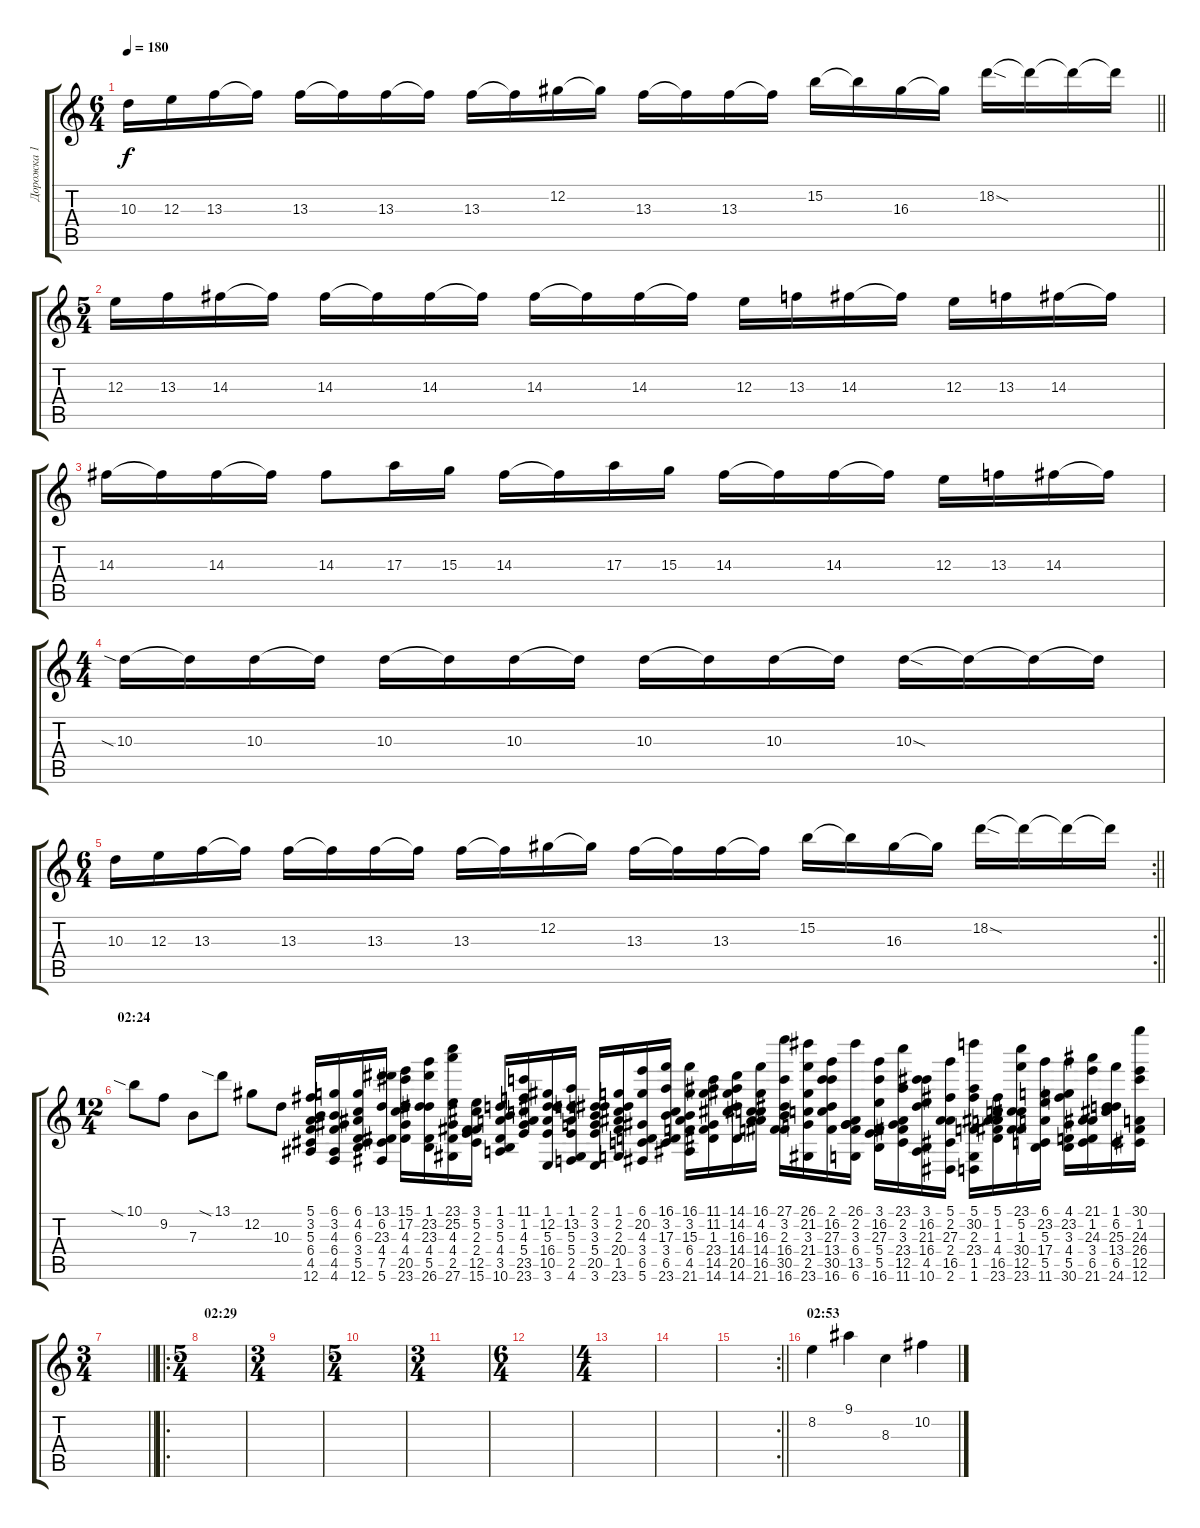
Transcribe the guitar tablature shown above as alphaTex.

\track ("Дорожка 1" "Дорожка 1") {instrument distortionguitar}
\staff {score tabs}
\tuning (Db4 Ab3 E3 B2 Gb2 Db2) {hide}
\ts (6 4)
\tempo 180
\clef g2
\barLineRight lightlight
\ks c
10.3.16{dy f} 12.3.16 13.3.16 13.3{t}.16 13.3.16 13.3{t}.16 13.3.16 13.3{t}.16 13.3.16 13.3{t}.16 12.2.16 12.2{t}.16 13.3.16 13.3{t}.16 13.3.16 13.3{t}.16 15.2.16 15.2{t}.16 16.3.16 16.3{t}.16 18.2{sod}.16 18.2{t}.16 18.2{t}.16 18.2{t}.16 |
\ts (5 4)
12.3.16{instrument distortionguitar} 13.3.16 14.3.16 14.3{t}.16 14.3.16 14.3{t}.16 14.3.16 14.3{t}.16 14.3.16 14.3{t}.16 14.3.16 14.3{t}.16 12.3.16 13.3.16 14.3.16 14.3{t}.16 12.3.16 13.3.16 14.3.16 14.3{t}.16 |
14.3.16 14.3{t}.16 14.3.16 14.3{t}.16 14.3.8 17.3.16 15.3.16 14.3.16 14.3{t}.16 17.3.16 15.3.16 14.3.16 14.3{t}.16 14.3.16 14.3{t}.16 12.3.16 13.3.16 14.3.16 14.3{t}.16 |
\ts (4 4)
10.3{sia}.16 10.3{t}.16 10.3.16 10.3{t}.16 10.3.16 10.3{t}.16 10.3.16 10.3{t}.16 10.3.16 10.3{t}.16 10.3.16 10.3{t}.16 10.3{sod}.16 10.3{t}.16 10.3{t}.16 10.3{t}.16 |
\rc 2
\ts (6 4)
\barLineRight lightlight
10.3.16 12.3.16 13.3.16 13.3{t}.16 13.3.16 13.3{t}.16 13.3.16 13.3{t}.16 13.3.16 13.3{t}.16 12.2.16 12.2{t}.16 13.3.16 13.3{t}.16 13.3.16 13.3{t}.16 15.2.16 15.2{t}.16 16.3.16 16.3{t}.16 18.2{sod}.16 18.2{t}.16 18.2{t}.16 18.2{t}.16 |
\ts (12 4)
\section ("" "02:24")
10.1{sia}.8 9.2.8 7.3.8 13.1{sia}.8 12.2.8 10.3.8 (5.1 3.2 5.3 6.4 4.5 12.6).16{instrument guitarfretnoise} (6.1 3.2 4.3 6.4 4.5 4.6).16 (6.1 4.2 6.3 3.4 5.5 12.6).16 (13.1 6.2 23.3 4.4 7.5 5.6).16 (15.1 17.2 4.3 4.4 20.5 23.6).16 (1.1 23.2 23.3 4.4 5.5 26.6).16 (23.1 25.2 4.3 4.4 2.5 27.6).16 (3.1 5.2 2.3 2.4 12.5 15.6).16 (1.1 3.2 5.3 4.4 3.5 10.6).16 (11.1 1.2 4.3 5.4 23.5 23.6).16 (1.1 12.2 5.3 16.4 10.5 3.6).16 (1.1 13.2 5.3 5.4 2.5 4.6).16 (2.1 3.2 3.3 5.4 20.5 3.6).16 (1.1 2.2 2.3 20.4 1.5 23.6).16 (6.1 20.2 4.3 3.4 6.5 5.6).16 (16.1 3.2 17.3 3.4 6.5 23.6).16 (16.1 3.2 15.3 6.4 4.5 21.6).16 (11.1 11.2 1.3 23.4 14.5 14.6).16 (14.1 14.2 16.3 14.4 20.5 14.6).16 (16.1 4.2 16.3 14.4 16.5 21.6).16 (27.1 3.2 2.3 16.4 30.5 16.6).16 (26.1 21.2 3.3 21.4 2.5 23.6).16 (2.1 16.2 27.3 13.4 30.5 16.6).16 (26.1 2.2 3.3 6.4 13.5 6.6).16 (3.1 16.2 27.3 5.4 5.5 16.6).16 (23.1 2.2 3.3 23.4 12.5 11.6).16 (3.1 16.2 21.3 16.4 4.5 10.6).16 (5.1 2.2 27.3 2.4 16.5 2.6).16 (5.1 30.2 2.3 23.4 1.5 1.6).16 (5.1 1.2 1.3 4.4 16.5 23.6).16 (23.1 5.2 1.3 30.4 12.5 23.6).16 (6.1 23.2 5.3 17.4 5.5 11.6).16 (4.1 23.2 3.3 4.4 5.5 30.6).16 (21.1 1.2 24.3 3.4 6.5 21.6).16 (1.1 6.2 25.3 13.4 6.5 24.6).16 (30.1 1.2 24.3 26.4 12.5 12.6).16 |
\ts (3 4)
\barLineRight lightlight
|
\ro
\ts (5 4)
\section ("" "02:29")
|
\ts (3 4)
|
\ts (5 4)
|
\ts (3 4)
|
\ts (6 4)
|
\ts (4 4)
|
|
\rc 2
\barLineRight lightlight
|
\section ("" "02:53")
8.2.4{instrument musicbox} 9.1.4 8.3.4 10.2.4
